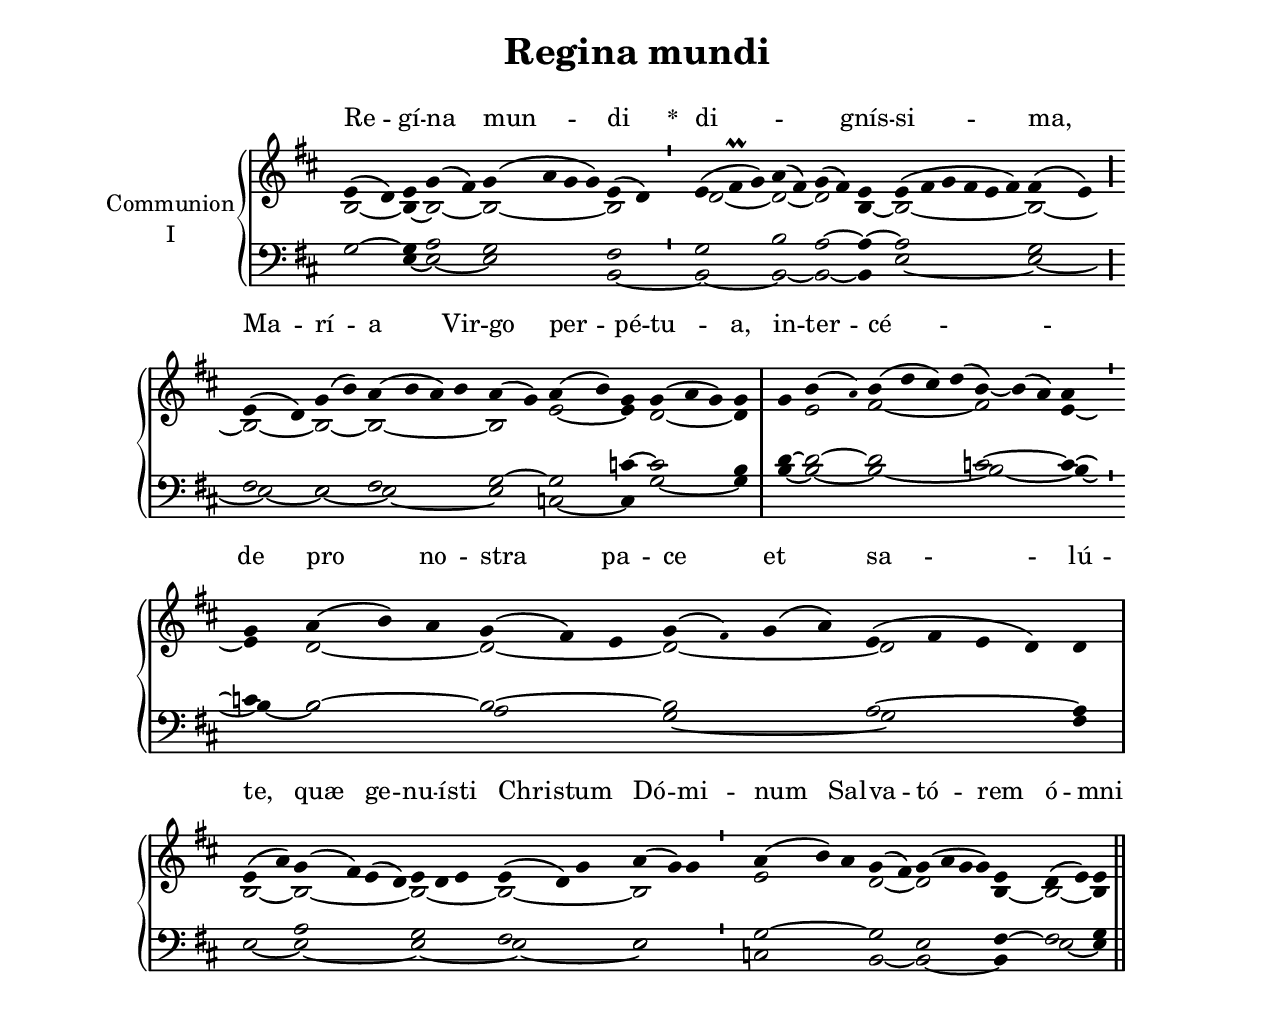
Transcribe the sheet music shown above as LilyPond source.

\version "2.18"
\include "gregorian.ly"
\include "noh2.ily"


%Page reference: page iii.456
%(volume.page)

global = {
 \key e \dorian
 \cadenzaOn 
}

\header {
  title = \markup \center-column {"Regina mundi" \vspace #1 }
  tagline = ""
  composer = ""
}

\paper {
 #(include-special-characters)
  oddHeaderMarkup = \markup \fill-line {
    \line {}
    \center-column {
      \on-the-fly #first-page     " "
      \on-the-fly #not-first-page "Regina mundi"
    }
    \line { \on-the-fly #print-page-number-check-first \fromproperty #'page:page-number-string }
  }
  evenHeaderMarkup = \markup \fill-line {
    \line { \on-the-fly #print-page-number-check-first \fromproperty #'page:page-number-string }
    \center-column { "Regina mundi" }
    \line {}
  }
}

chantText = \lyricmode {
Re -- gí -- na mun -- di 
\set stanza = " * " di -- _ _ gnís -- si -- ma, 
Ma -- rí -- a Vir -- go per -- pé -- tu -- a, 
in -- ter -- cé -- _ _ de pro no -- stra pa -- ce et sa -- lú -- te, 
quæ ge -- nu -- í -- sti Chri -- stum Dó -- mi -- num Sal -- va -- tó -- rem ó -- mni -- um. }

chantMusic = {
\tieDown   e'4 ( d'4) e'4 g'4 ( fis'4) g'4 ( a'4 g'4 g'4) e'4 ( d'4) \divisioMinima
 e'4 ( fis'\prall g'4) a'4 ( fis'4) g'4 ( fis'4) e'4 e'4 ( fis'4 g'4 fis'4 e'4 fis'4) fis'4 ( e'4) \divisioMaior
 e'4 ( d'4) g'4 ( b'4) a'4 ( b'4 a'4) b'4 a'4 ( g'4) a'4 ( b'4) g'4 g'4 ( a'4 g'4) g'4 \divisioMaxima
 g'4 b'4 ( \once \tweak #'font-size #-4 a' ) b'4 ( d''4 cis''4) d''4 ( b'4) ~ b'4 ( a'4) a'4 \divisioMinima
 g'4 a'4 ( b'4) a'4 g'4 ( fis'4) e'4 g'4 ( \once \tweak #'font-size #-4 fis' ) g'4 ( a'4) e'4 ( fis'4 e'4 d'4) d'4 \divisioMaxima
 e'4 ( a'4) g'4 ( fis'4) e'4 ( d'4) e'4 d'4 e'4 e'4 ( d'4) g'4 a'4 ( g'4) g'4 \divisioMinima
 a'4 ( b'4) a'4 g'4 ( fis'4) g'4 ( a'4 g'4 g'4) e'4 d'4 ( e'4) e'4 \finalis

}

altoMusic = {
b2 ~ b4 ~ b2 ~ b2*4/2 ~ b2 \divisioMinima
d'2*3/2 ~ d'2 ~ d'2 b4 ~ b2*6/2 ~ b2 ~ \divisioMaior
b2 ~ b2 ~ b2*4/2 ~ b2 e'2 ~ e'4 d'2*3/2 ~ d'4 \divisioMaxima
r4 e'2 fis'2*4/2 ~ fis'2*3/2 e'4 ~ \divisioMinima
e'4 d'2*3/2 ~ d'2*3/2 ~ d'2*4/2 ~ d'2*4/2 r4 \divisioMaxima
b2 ~ b2*4/2 ~ b2*3/2 ~ b2*3/2 ~ b2*3/2 \divisioMinima
e'2*3/2 d'2 ~ d'2*4/2 b4 ~ b2 ~ b4 \finalis
}

tenorMusic = {
g2 ~ g4 a2 g2*4/2 fis2 \divisioMinima
g2*3/2 b2 a2 ~ a4 ~ a2*6/2 g2 \divisioMaior
fis2 e2 fis2*4/2 g2 ~ g2 c'4 ~ c'2*3/2 b4 \divisioMaxima
d'4 ~ d'2 ~ d'2*4/2 c'2*3/2 ~ c'4 ~ \divisioMinima
c'4 b2*3/2 ~ b2*3/2 ~ b2*4/2 a2*4/2 ~ a4 \divisioMaxima
r2 a2*4/2 g2*3/2 fis2*3/2 e2*3/2 \divisioMinima
g2*3/2 ~ g2 e2*4/2 fis4 ~ fis2 g4 \finalis
}

bassMusic = {
r2 e4 ~ e2 ~ e2*4/2 b,2 ~ \divisioMinima
b,2*3/2 ~ b,2 ~ b,2 ~ b,4 e2*6/2 ~ e2 ~ \divisioMaior
e2 ~ e2 ~ e2*4/2 ~ e2 c2 ~ c4 g2*3/2 ~ g4 \divisioMaxima
b4 ~ b2 ~ b2*4/2 ~ b2*3/2 ~ b4 ~ \divisioMinima
b4 ~ b2*3/2 a2*3/2 g2*4/2 ~ g2*4/2 fis4 \divisioMaxima
e2 ~ e2*4/2 ~ e2*3/2 ~ e2*3/2 ~ e2*3/2 \divisioMinima
c2*3/2 b,2 ~ b,2*4/2 ~ b,4 e2 ~ e4 \finalis
}

voiceLines = {
\voiceLineStyle


}

\score{
  <<
    \new GrandStaff <<
      \set GrandStaff.autoBeaming = ##f
      \set GrandStaff.instrumentName = \markup \center-column {
        "Communion"
        "I"
      }
      \new Staff = up <<
        \new Voice = "chant" {
          \voiceOne \global \chantMusic
        }
        \new Voice {
          \voiceTwo \global \altoMusic
        }
      >>

      \new Staff = down <<
        \clef bass
        \new Voice {
          \voiceOne \global \tenorMusic
        }
        \new Voice {
          \voiceTwo \global \bassMusic
        }
	\new Voice {
        \voiceThree \global \voiceLines
        }
      >>
    >>
    \new Lyrics \lyricsto chant {
      \chantText
    }
  >>
  \layout{
  }
  \midi{
    \tempo 4 = 125
  }
}
